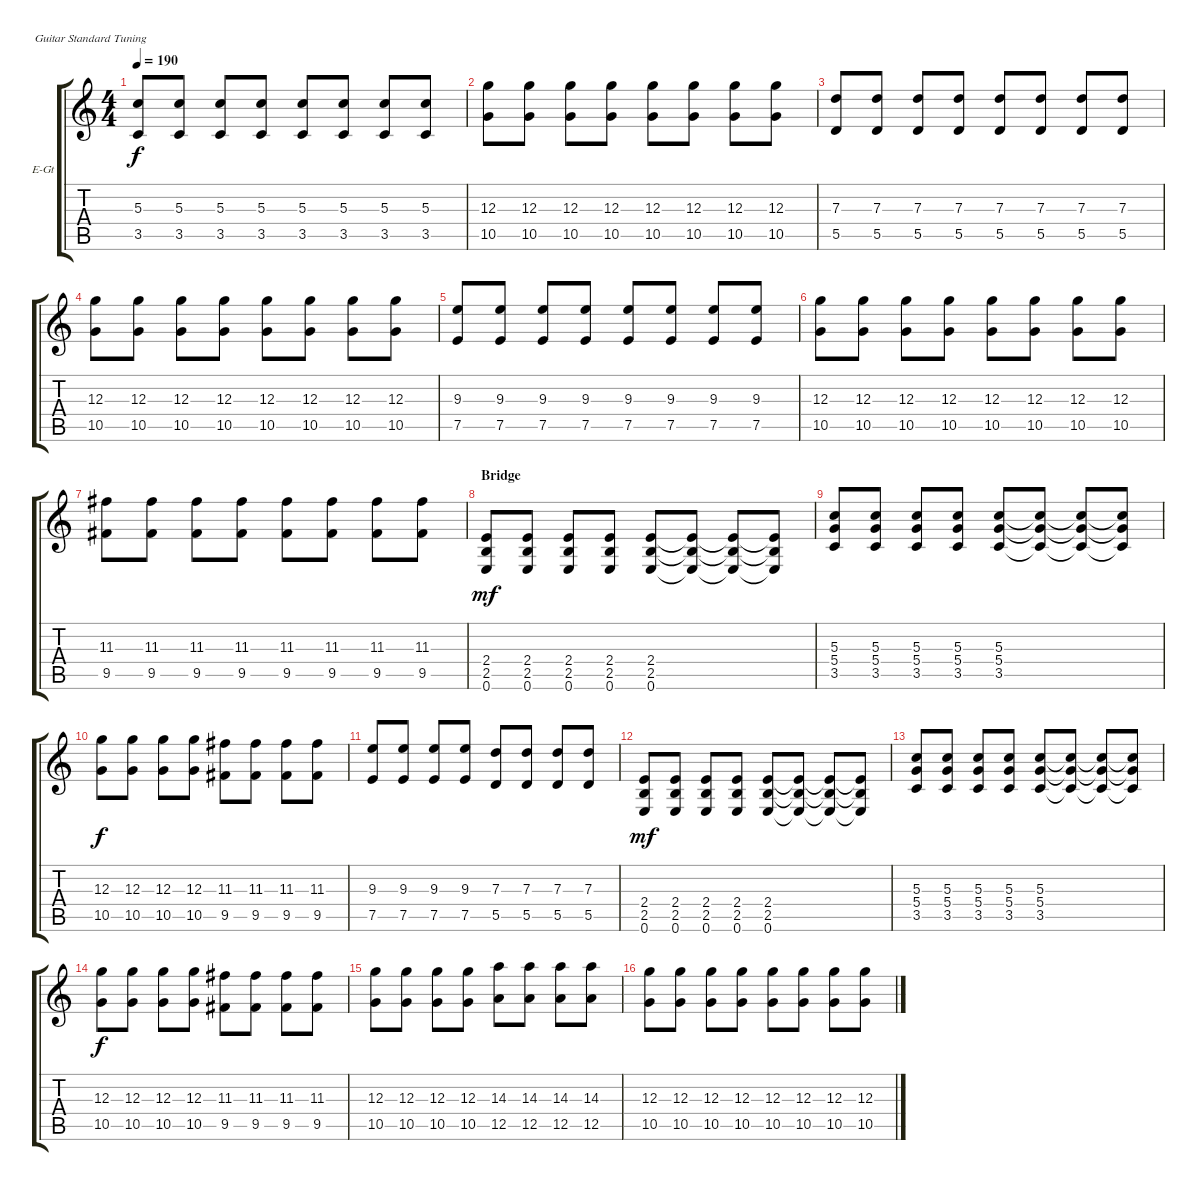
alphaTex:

\defaultSystemsLayout 4
\bracketExtendMode groupsimilarinstruments
\firstSystemTrackNameOrientation horizontal
\otherSystemsTrackNameOrientation horizontal
\track ("Lead Guitar" "E-Gt") {instrument overdrivenguitar}
\staff {score tabs}
\tuning (E4 B3 G3 D3 A2 E2)
\ts (4 4)
\tempo 190
\clef g2
\ks c
(5.3 3.5).8{dy f} (5.3 3.5).8 (5.3 3.5).8 (5.3 3.5).8 (5.3 3.5).8 (5.3 3.5).8 (5.3 3.5).8 (5.3 3.5).8 |
(12.3 10.5).8 (12.3 10.5).8 (12.3 10.5).8 (12.3 10.5).8 (12.3 10.5).8 (12.3 10.5).8 (12.3 10.5).8 (12.3 10.5).8 |
(7.3 5.5).8 (7.3 5.5).8 (7.3 5.5).8 (7.3 5.5).8 (7.3 5.5).8 (7.3 5.5).8 (7.3 5.5).8 (7.3 5.5).8 |
(12.3 10.5).8 (12.3 10.5).8 (12.3 10.5).8 (12.3 10.5).8 (12.3 10.5).8 (12.3 10.5).8 (12.3 10.5).8 (12.3 10.5).8 |
(9.3 7.5).8 (9.3 7.5).8 (9.3 7.5).8 (9.3 7.5).8 (9.3 7.5).8 (9.3 7.5).8 (9.3 7.5).8 (9.3 7.5).8 |
(12.3 10.5).8 (12.3 10.5).8 (12.3 10.5).8 (12.3 10.5).8 (12.3 10.5).8 (12.3 10.5).8 (12.3 10.5).8 (12.3 10.5).8 |
(11.3 9.5).8 (11.3 9.5).8 (11.3 9.5).8 (11.3 9.5).8 (11.3 9.5).8 (11.3 9.5).8 (11.3 9.5).8 (11.3 9.5).8 |
\section ("" "Bridge")
(0.6 2.5 2.4).8{dy mf} (0.6 2.5 2.4).8 (0.6 2.5 2.4).8 (0.6 2.5 2.4).8 (0.6 2.5 2.4).8 (2.4{t} 2.5{t} 0.6{t}).8 (2.4{t} 2.5{t} 0.6{t}).8 (2.4{t} 2.5{t} 0.6{t}).8 |
(3.5 5.4 5.3).8 (3.5 5.4 5.3).8 (3.5 5.4 5.3).8 (3.5 5.4 5.3).8 (3.5 5.4 5.3).8 (5.4{t} 3.5{t} 5.3{t}).8 (5.4{t} 3.5{t} 5.3{t}).8 (5.4{t} 3.5{t} 5.3{t}).8 |
(12.3 10.5).8{dy f} (12.3 10.5).8 (12.3 10.5).8 (12.3 10.5).8 (11.3 9.5).8 (11.3 9.5).8 (11.3 9.5).8 (11.3 9.5).8 |
(9.3 7.5).8 (9.3 7.5).8 (9.3 7.5).8 (9.3 7.5).8 (7.3 5.5).8 (7.3 5.5).8 (7.3 5.5).8 (7.3 5.5).8 |
(0.6 2.5 2.4).8{dy mf} (0.6 2.5 2.4).8 (0.6 2.5 2.4).8 (0.6 2.5 2.4).8 (0.6 2.5 2.4).8 (2.4{t} 2.5{t} 0.6{t}).8 (2.4{t} 2.5{t} 0.6{t}).8 (2.4{t} 2.5{t} 0.6{t}).8 |
(3.5 5.4 5.3).8 (3.5 5.4 5.3).8 (3.5 5.4 5.3).8 (3.5 5.4 5.3).8 (3.5 5.4 5.3).8 (5.4{t} 3.5{t} 5.3{t}).8 (5.4{t} 3.5{t} 5.3{t}).8 (5.4{t} 3.5{t} 5.3{t}).8 |
(12.3 10.5).8{dy f} (12.3 10.5).8 (12.3 10.5).8 (12.3 10.5).8 (11.3 9.5).8 (11.3 9.5).8 (11.3 9.5).8 (11.3 9.5).8 |
(12.3 10.5).8 (12.3 10.5).8 (12.3 10.5).8 (12.3 10.5).8 (14.3 12.5).8 (14.3 12.5).8 (14.3 12.5).8 (14.3 12.5).8 |
(12.3 10.5).8 (12.3 10.5).8 (12.3 10.5).8 (12.3 10.5).8 (12.3 10.5).8 (12.3 10.5).8 (12.3 10.5).8 (12.3 10.5).8
